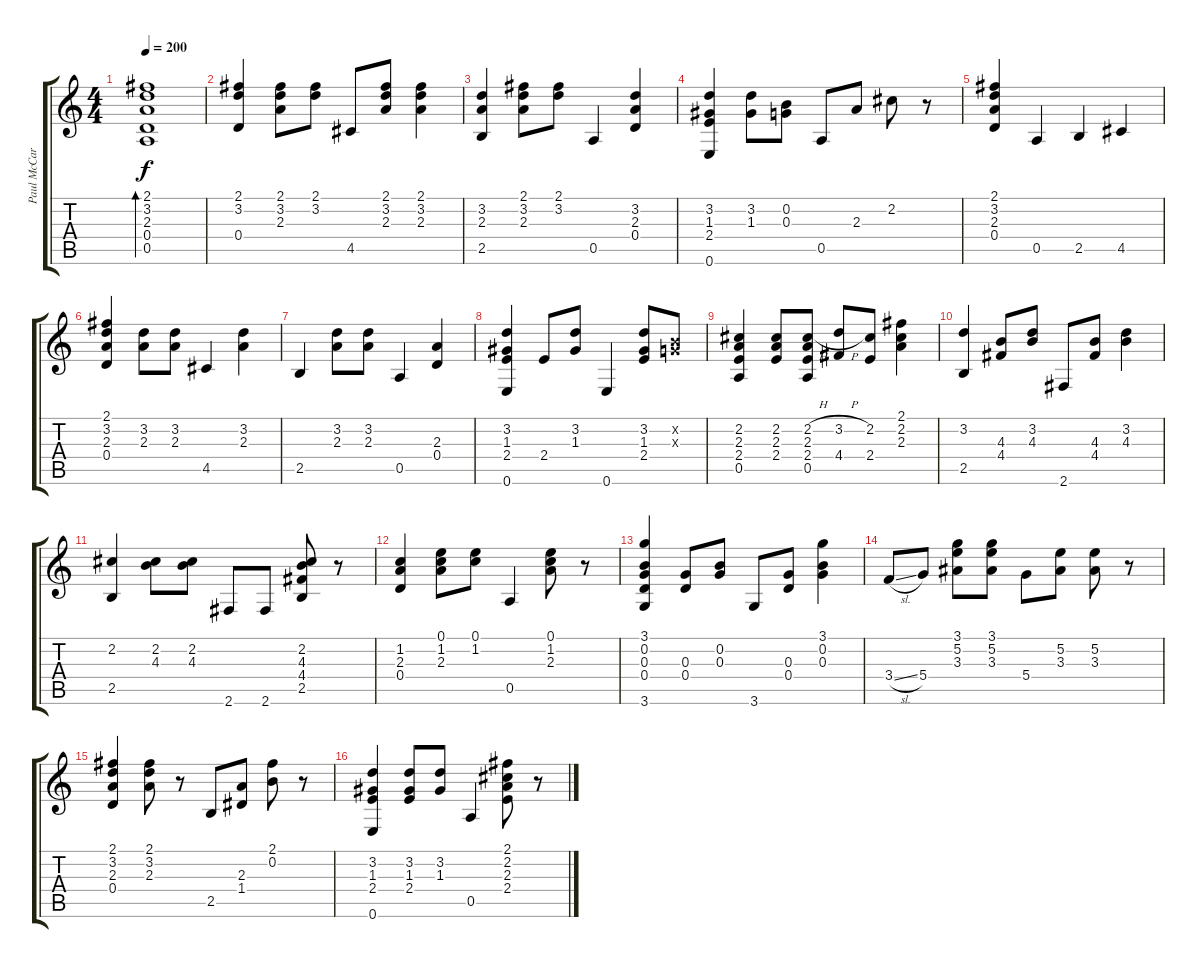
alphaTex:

\track ("Paul McCartney (Guitare)" "Paul McCar") {instrument acousticguitarsteel}
\staff {score tabs}
\tuning (E4 B3 G3 D3 A2 E2) {hide}
\ts (4 4)
\tempo 200
\clef g2
\ks c
(2.1 3.2 2.3 0.4 0.5).1{bd 120 dy f instrument acousticguitarsteel} |
(2.1 3.2 0.4).4 (2.1 3.2 2.3).8 (2.1 3.2).8 4.5.8 (2.1 3.2 2.3).8 (2.1 3.2 2.3).4 |
(3.2 2.3 2.5).4 (2.1 3.2 2.3).8 (2.1 3.2).8 0.5.4 (3.2 2.3 0.4).4 |
(3.2 1.3 2.4 0.6).4 (3.2 1.3).8 (0.2 0.3).8 0.5.8 2.3.8 2.2.8 r.8 |
(2.1 3.2 2.3 0.4).4 0.5.4 2.5.4 4.5.4 |
(2.1 3.2 2.3 0.4).4 (3.2 2.3).8 (3.2 2.3).8 4.5.4 (3.2 2.3).4 |
2.5.4 (3.2 2.3).8 (3.2 2.3).8 0.5.4 (2.3 0.4).4 |
(3.2 1.3 2.4 0.6).4 2.4.8 (3.2 1.3).8 0.6.4 (3.2 1.3 2.4).8 (0.2{x} 0.3{x}).8 |
(2.2 2.3 2.4 0.5).4 (2.2 2.3 2.4).8 (2.2{h} 2.3 2.4 0.5).8 (3.2{h} 4.4).8 (2.2 2.4).8 (2.1 2.2 2.3).4 |
(3.2 2.5).4 (4.3 4.4).8 (3.2 4.3).8 2.6.8 (4.3 4.4).8 (3.2 4.3).4 |
(2.2 2.5).4 (2.2 4.3).8 (2.2 4.3).8 2.6.8 2.6.8 (2.2 4.3 4.4 2.5).8 r.8 |
(1.2 2.3 0.4).4 (0.1 1.2 2.3).8 (0.1 1.2).8 0.5.4 (0.1 1.2 2.3).8 r.8 |
(3.1 0.2 0.3 0.4 3.6).4 (0.3 0.4).8 (0.2 0.3).8 3.6.8 (0.3 0.4).8 (3.1 0.2 0.3).4 |
3.4{sl}.8 5.4.8 (3.1 5.2 3.3).8 (3.1 5.2 3.3).8 5.4.8 (5.2 3.3).8 (5.2 3.3).8 r.8 |
(2.1 3.2 2.3 0.4).4 (2.1 3.2 2.3).8 r.8 2.5.8 (2.3 1.4).8 (2.1 0.2).8 r.8 |
(3.2 1.3 2.4 0.6).4 (3.2 1.3 2.4).8 (3.2 1.3).8 0.5.4 (2.1 2.2 2.3 2.4).8 r.8
